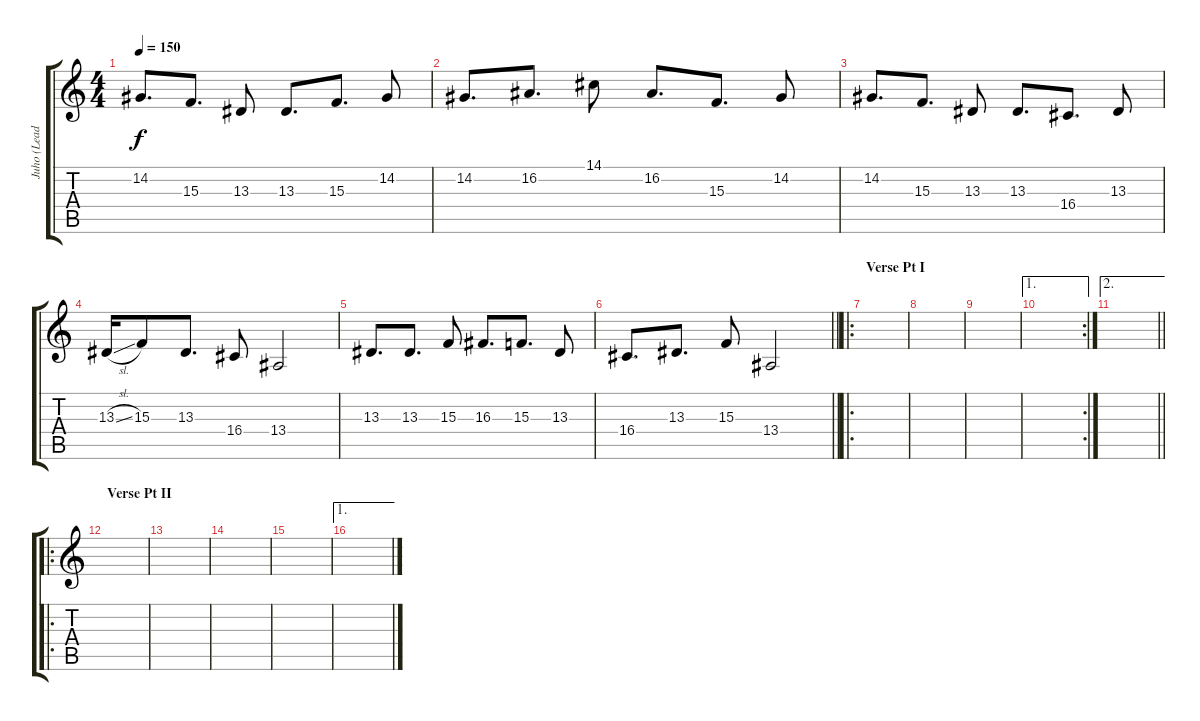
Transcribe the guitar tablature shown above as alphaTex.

\track ("Juho (Lead)" "Juho (Lead") {instrument accordion}
\staff {score tabs}
\tuning (B3 Gb3 D3 A2 E2 B1) {hide}
\ts (4 4)
\tempo 150
\clef g2
\ks c
14.2.8{d dy f} 15.3.8{d} 13.3.8 13.3.8{d} 15.3.8{d} 14.2.8 |
14.2.8{d} 16.2.8{d} 14.1.8 16.2.8{d} 15.3.8{d} 14.2.8 |
14.2.8{d} 15.3.8{d} 13.3.8 13.3.8{d} 16.4.8{d} 13.3.8 |
13.3{sl}.16 15.3.8 13.3.8{d} 16.4.8 13.4.2 |
13.3.8{d} 13.3.8{d} 15.3.8 16.3.8{d} 15.3.8{d} 13.3.8 |
\barLineRight lightlight
16.4.8{d} 13.3.8{d} 15.3.8 13.4.2 |
\ro
\section ("" "Verse Pt I")
|
|
|
\ae 1
\rc 2
|
\ae 2
\barLineRight lightlight
|
\ro
\section ("" "Verse Pt II")
|
|
|
|
\ae 1
